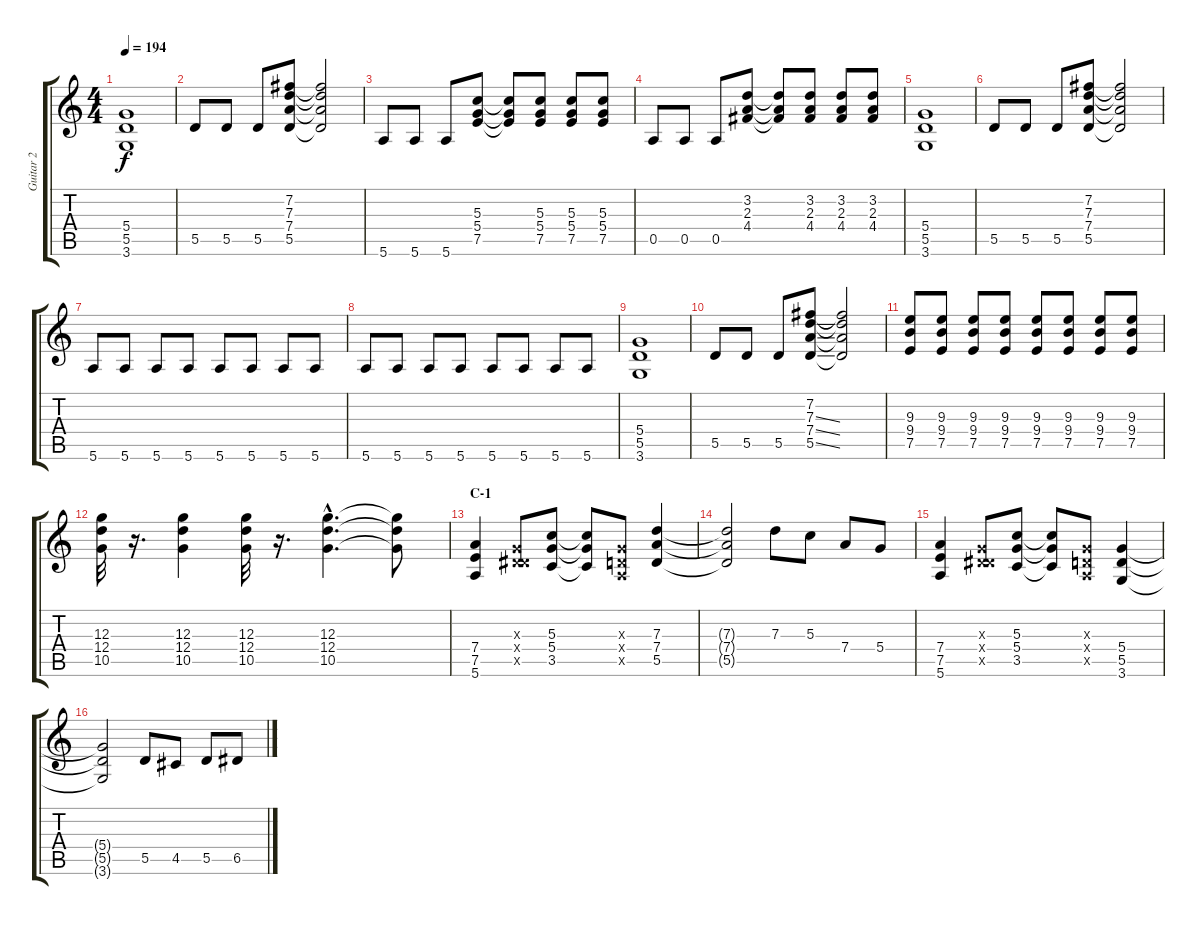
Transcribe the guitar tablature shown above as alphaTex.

\track ("Guitar 2" "Guitar 2") {instrument distortionguitar}
\staff {score tabs}
\tuning (E4 B3 G3 D3 A2 E2) {hide}
\ts (4 4)
\tempo 194
\clef g2
\ks c
(5.4 5.5 3.6).1{dy f} |
5.5.8 5.5.8 5.5.8 (7.2 7.3 7.4 5.5).8 (7.2{t} 7.3{t} 7.4{t} 5.5{t}).2 |
5.6.8 5.6.8 5.6.8 (5.3 5.4 7.5).8 (5.3{t} 5.4{t} 7.5{t}).8 (5.3 5.4 7.5).8 (5.3 5.4 7.5).8 (5.3 5.4 7.5).8 |
0.5.8 0.5.8 0.5.8 (3.2 2.3 4.4).8 (3.2{t} 2.3{t} 4.4{t}).8 (3.2 2.3 4.4).8 (3.2 2.3 4.4).8 (3.2 2.3 4.4).8 |
(5.4 5.5 3.6).1 |
5.5.8 5.5.8 5.5.8 (7.2 7.3 7.4 5.5).8 (7.2{t} 7.3{t} 7.4{t} 5.5{t}).2 |
5.6.8 5.6.8 5.6.8 5.6.8 5.6.8 5.6.8 5.6.8 5.6.8 |
5.6.8 5.6.8 5.6.8 5.6.8 5.6.8 5.6.8 5.6.8 5.6.8 |
(5.4 5.5 3.6).1 |
5.5.8 5.5.8 5.5.8 (7.2 7.3{ss} 7.4{ss} 5.5{ss}).8 (7.2{t} 7.3{t} 7.4{t} 5.5{t}).2 |
(9.3 9.4 7.5).8 (9.3 9.4 7.5).8 (9.3 9.4 7.5).8 (9.3 9.4 7.5).8 (9.3 9.4 7.5).8 (9.3 9.4 7.5).8 (9.3 9.4 7.5).8 (9.3 9.4 7.5).8 |
(12.3 12.4 10.5).32 r.16{d} (12.3 12.4 10.5).4 (12.3 12.4 10.5).32 r.16{d} (12.3{hac} 12.4{hac} 10.5{hac}).4{d} (12.3{t} 12.4{t} 10.5{t}).8 |
\section ("" "C-1")
(7.4 7.5 5.6).4 (0.3{x} 0.4{x} 6.5{x}).8 (5.3 5.4 3.5).8 (5.3{t} 5.4{t} 3.5{t}).8 (0.3{x} 0.4{x} 0.5{x}).8 (7.3 7.4 5.5).4 |
(7.3{t} 7.4{t} 5.5{t}).2 7.3.8 5.3.8 7.4.8 5.4.8 |
(7.4 7.5 5.6).4 (0.3{x} 0.4{x} 6.5{x}).8 (5.3 5.4 3.5).8 (5.3{t} 5.4{t} 3.5{t}).8 (0.3{x} 0.4{x} 0.5{x}).8 (5.4 5.5 3.6).4 |
(5.4{t} 5.5{t} 3.6{t}).2 5.5.8 4.5.8 5.5.8 6.5.8
